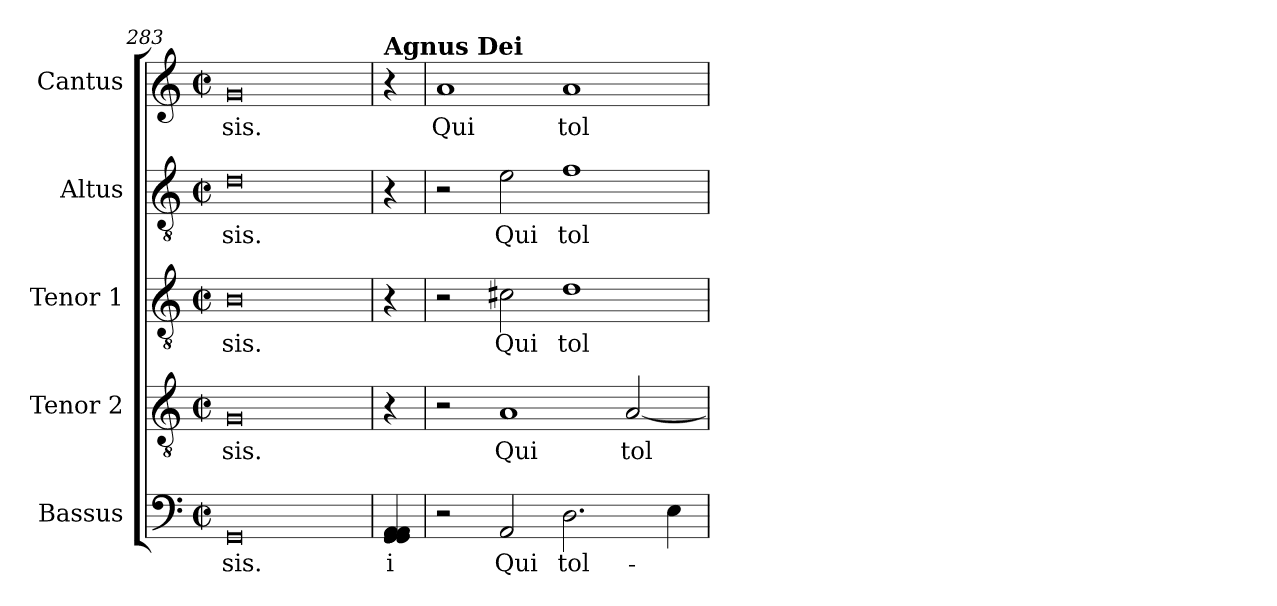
**kern	**text	**kern	**text	**kern	**text	**kern	**text	**kern	**text
*part5	*part5	*part4	*part4	*part3	*part3	*part2	*part2	*part1	*part1
*staff5	*staff5	*staff4	*staff4	*staff3	*staff3	*staff2	*staff2	*staff1	*staff1
*I"Bassus	*	*I"Tenor 2	*	*I"Tenor 1	*	*I"Altus	*	*I"Cantus	*
*clefF4	*	*clefGv2	*	*clefGv2	*	*clefGv2	*	*clefG2	*
*k[]	*	*k[]	*	*k[]	*	*k[]	*	*k[]	*
*C:	*	*C:	*	*C:	*	*C:	*	*C:	*
*M2/2	*	*M2/2	*	*M2/2	*	*M2/2	*	*M2/2	*
*met(c|)	*	*met(c|)	*	*met(c|)	*	*met(c|)	*	*met(c|)	*
=283	=283	=283	=283	=283	=283	=283	=283	=283	=283
!	!LO:LY:b:cj	!	!LO:LY:b:cj	!	!LO:LY:b:cj	!	!LO:LY:b:cj	!	!LO:LY:b:cj
0GG	-sis.	0G	-sis.	0B	-sis.	0d	-sis.	0g	-sis.
!!LO:LB:g=z
=284	=284!	=284	=284!	=284	=284!	=284	=284!	=284!	=284!
!	!	!	!	!	!	!	!	!LO:TX:a:B:t=Agnus Dei	!
!	!LO:LY:b:cj	!	!	!	!	!	!	!	!
4GG/ 4GG/ 4GG/ 4AA/ 4AA/	-i	4r	.	4r	.	4r	.	4r	.
=285	=285	=285	=285	=285	=285	=285	=285	=285	=285
!	!	!	!	!	!	!	!	!	!LO:LY:b:cj
2r	.	2r	.	2r	.	2r	.	1a	Qui
!	!LO:LY:b:cj	!	!LO:LY:b:cj	!	!LO:LY:b:cj	!	!LO:LY:b:cj	!	!
2AA/	Qui	1A	Qui	2c#X\	Qui	2e\	Qui	.	.
!	!LO:LY:b:cj	!	!	!	!LO:LY:b:cj	!	!LO:LY:b:cj	!	!LO:LY:b:cj
2.D\	tol-	.	.	1d	tol-	1f	tol-	1a	tol-
!	!	!	!LO:LY:b:cj	!	!	!	!	!	!
.	.	[<2A/	tol-	.	.	.	.	.	.
4E\	.	.	.	.	.	.	.	.	.
=	=	=	=	=	=	=	=	=	=
*-	*-	*-	*-	*-	*-	*-	*-	*-	*-
